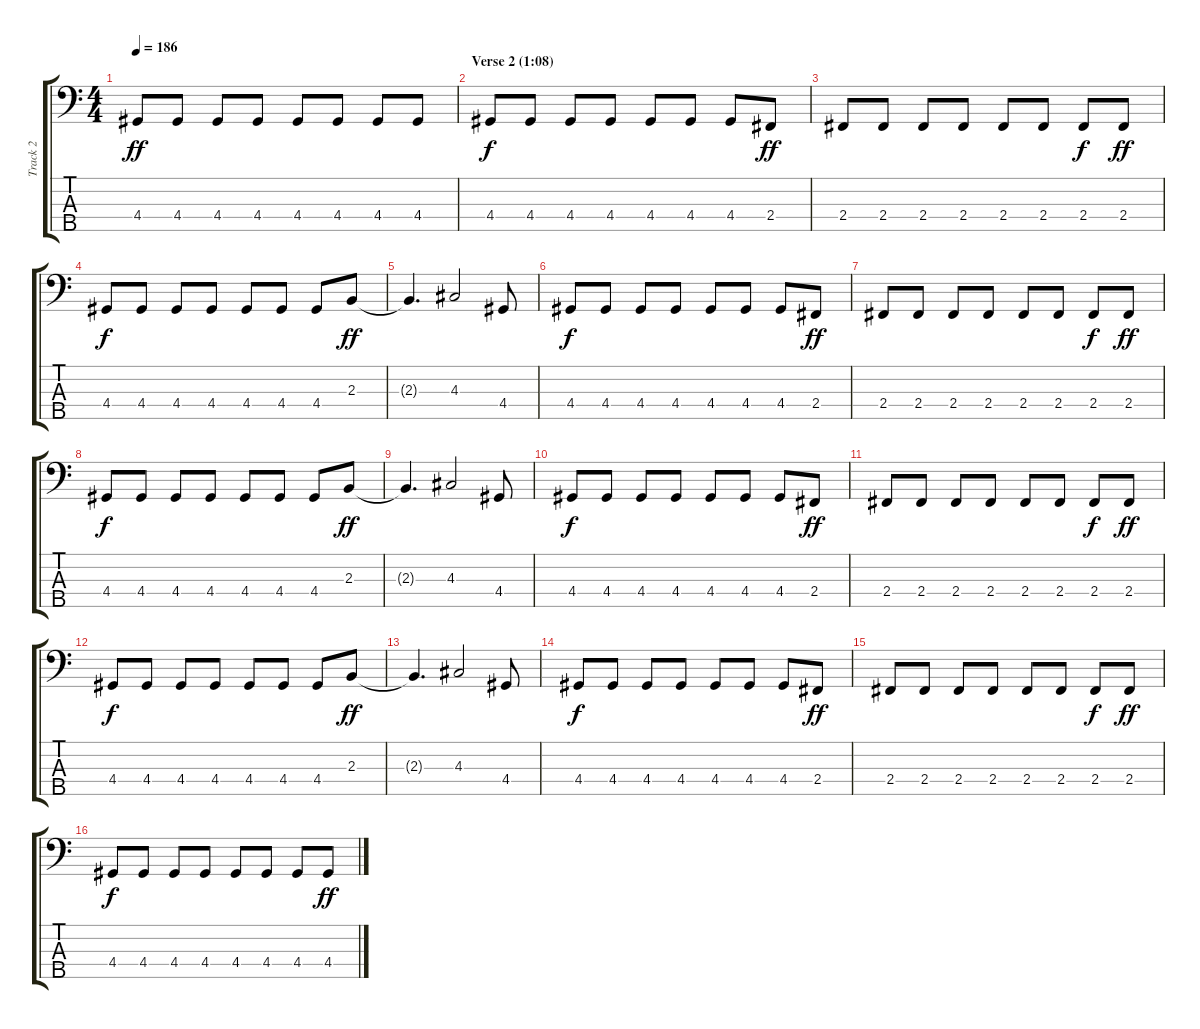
\track ("Track 2" "Track 2") {instrument electricbassfinger}
\staff {score tabs}
\tuning (G2 D2 A1 E1 B0) {hide}
\ts (4 4)
\tempo 186
\clef f4
\ks c
4.4.8{dy ff} 4.4.8 4.4.8 4.4.8 4.4.8 4.4.8 4.4.8 4.4.8 |
\section ("" "Verse 2 (1:08)")
4.4.8{dy f} 4.4.8 4.4.8 4.4.8 4.4.8 4.4.8 4.4.8 2.4.8{dy ff} |
2.4.8 2.4.8 2.4.8 2.4.8 2.4.8 2.4.8 2.4.8{dy f} 2.4.8{dy ff} |
4.4.8{dy f} 4.4.8 4.4.8 4.4.8 4.4.8 4.4.8 4.4.8 2.3.8{dy ff} |
2.3{t}.4{d} 4.3.2 4.4.8 |
4.4.8{dy f} 4.4.8 4.4.8 4.4.8 4.4.8 4.4.8 4.4.8 2.4.8{dy ff} |
2.4.8 2.4.8 2.4.8 2.4.8 2.4.8 2.4.8 2.4.8{dy f} 2.4.8{dy ff} |
4.4.8{dy f} 4.4.8 4.4.8 4.4.8 4.4.8 4.4.8 4.4.8 2.3.8{dy ff} |
2.3{t}.4{d} 4.3.2 4.4.8 |
4.4.8{dy f} 4.4.8 4.4.8 4.4.8 4.4.8 4.4.8 4.4.8 2.4.8{dy ff} |
2.4.8 2.4.8 2.4.8 2.4.8 2.4.8 2.4.8 2.4.8{dy f} 2.4.8{dy ff} |
4.4.8{dy f} 4.4.8 4.4.8 4.4.8 4.4.8 4.4.8 4.4.8 2.3.8{dy ff} |
2.3{t}.4{d} 4.3.2 4.4.8 |
4.4.8{dy f} 4.4.8 4.4.8 4.4.8 4.4.8 4.4.8 4.4.8 2.4.8{dy ff} |
2.4.8 2.4.8 2.4.8 2.4.8 2.4.8 2.4.8 2.4.8{dy f} 2.4.8{dy ff} |
4.4.8{dy f} 4.4.8 4.4.8 4.4.8 4.4.8 4.4.8 4.4.8 4.4.8{dy ff}
